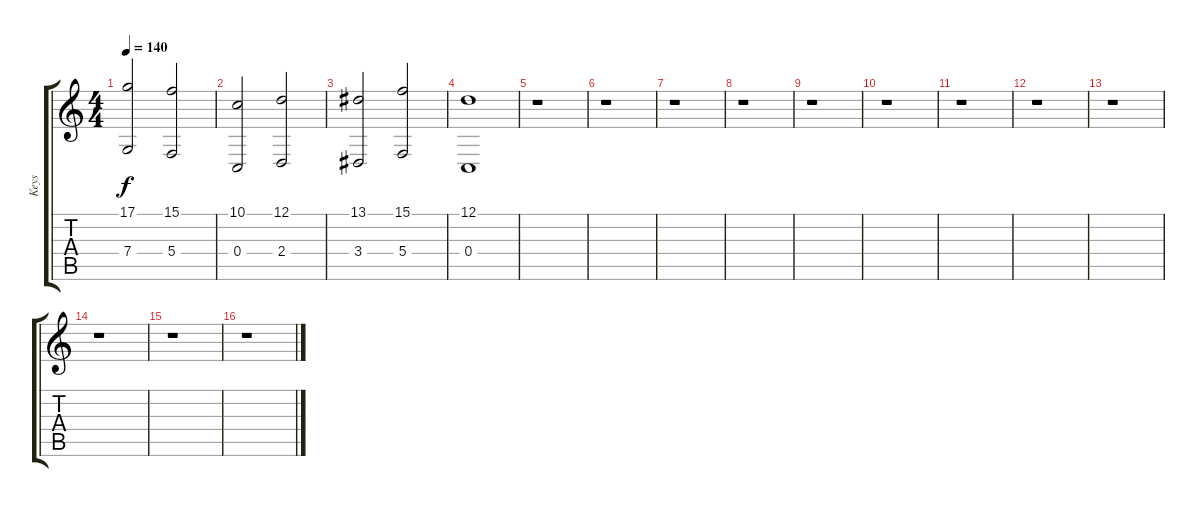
\track ("Keys" "Keys") {instrument fx7echoes}
\staff {score tabs}
\tuning (D4 A3 F3 C3 G2 C2) {hide}
\ts (4 4)
\tempo 140
\clef g2
\ks c
(17.1 7.4).2{dy f instrument fx7echoes} (15.1 5.4).2 |
(10.1 0.4).2 (12.1 2.4).2 |
(13.1 3.4).2 (15.1 5.4).2 |
(12.1 0.4).1 |
r.1 |
r.1 |
r.1 |
r.1 |
r.1 |
r.1 |
r.1 |
r.1 |
r.1 |
r.1 |
r.1 |
r.1
